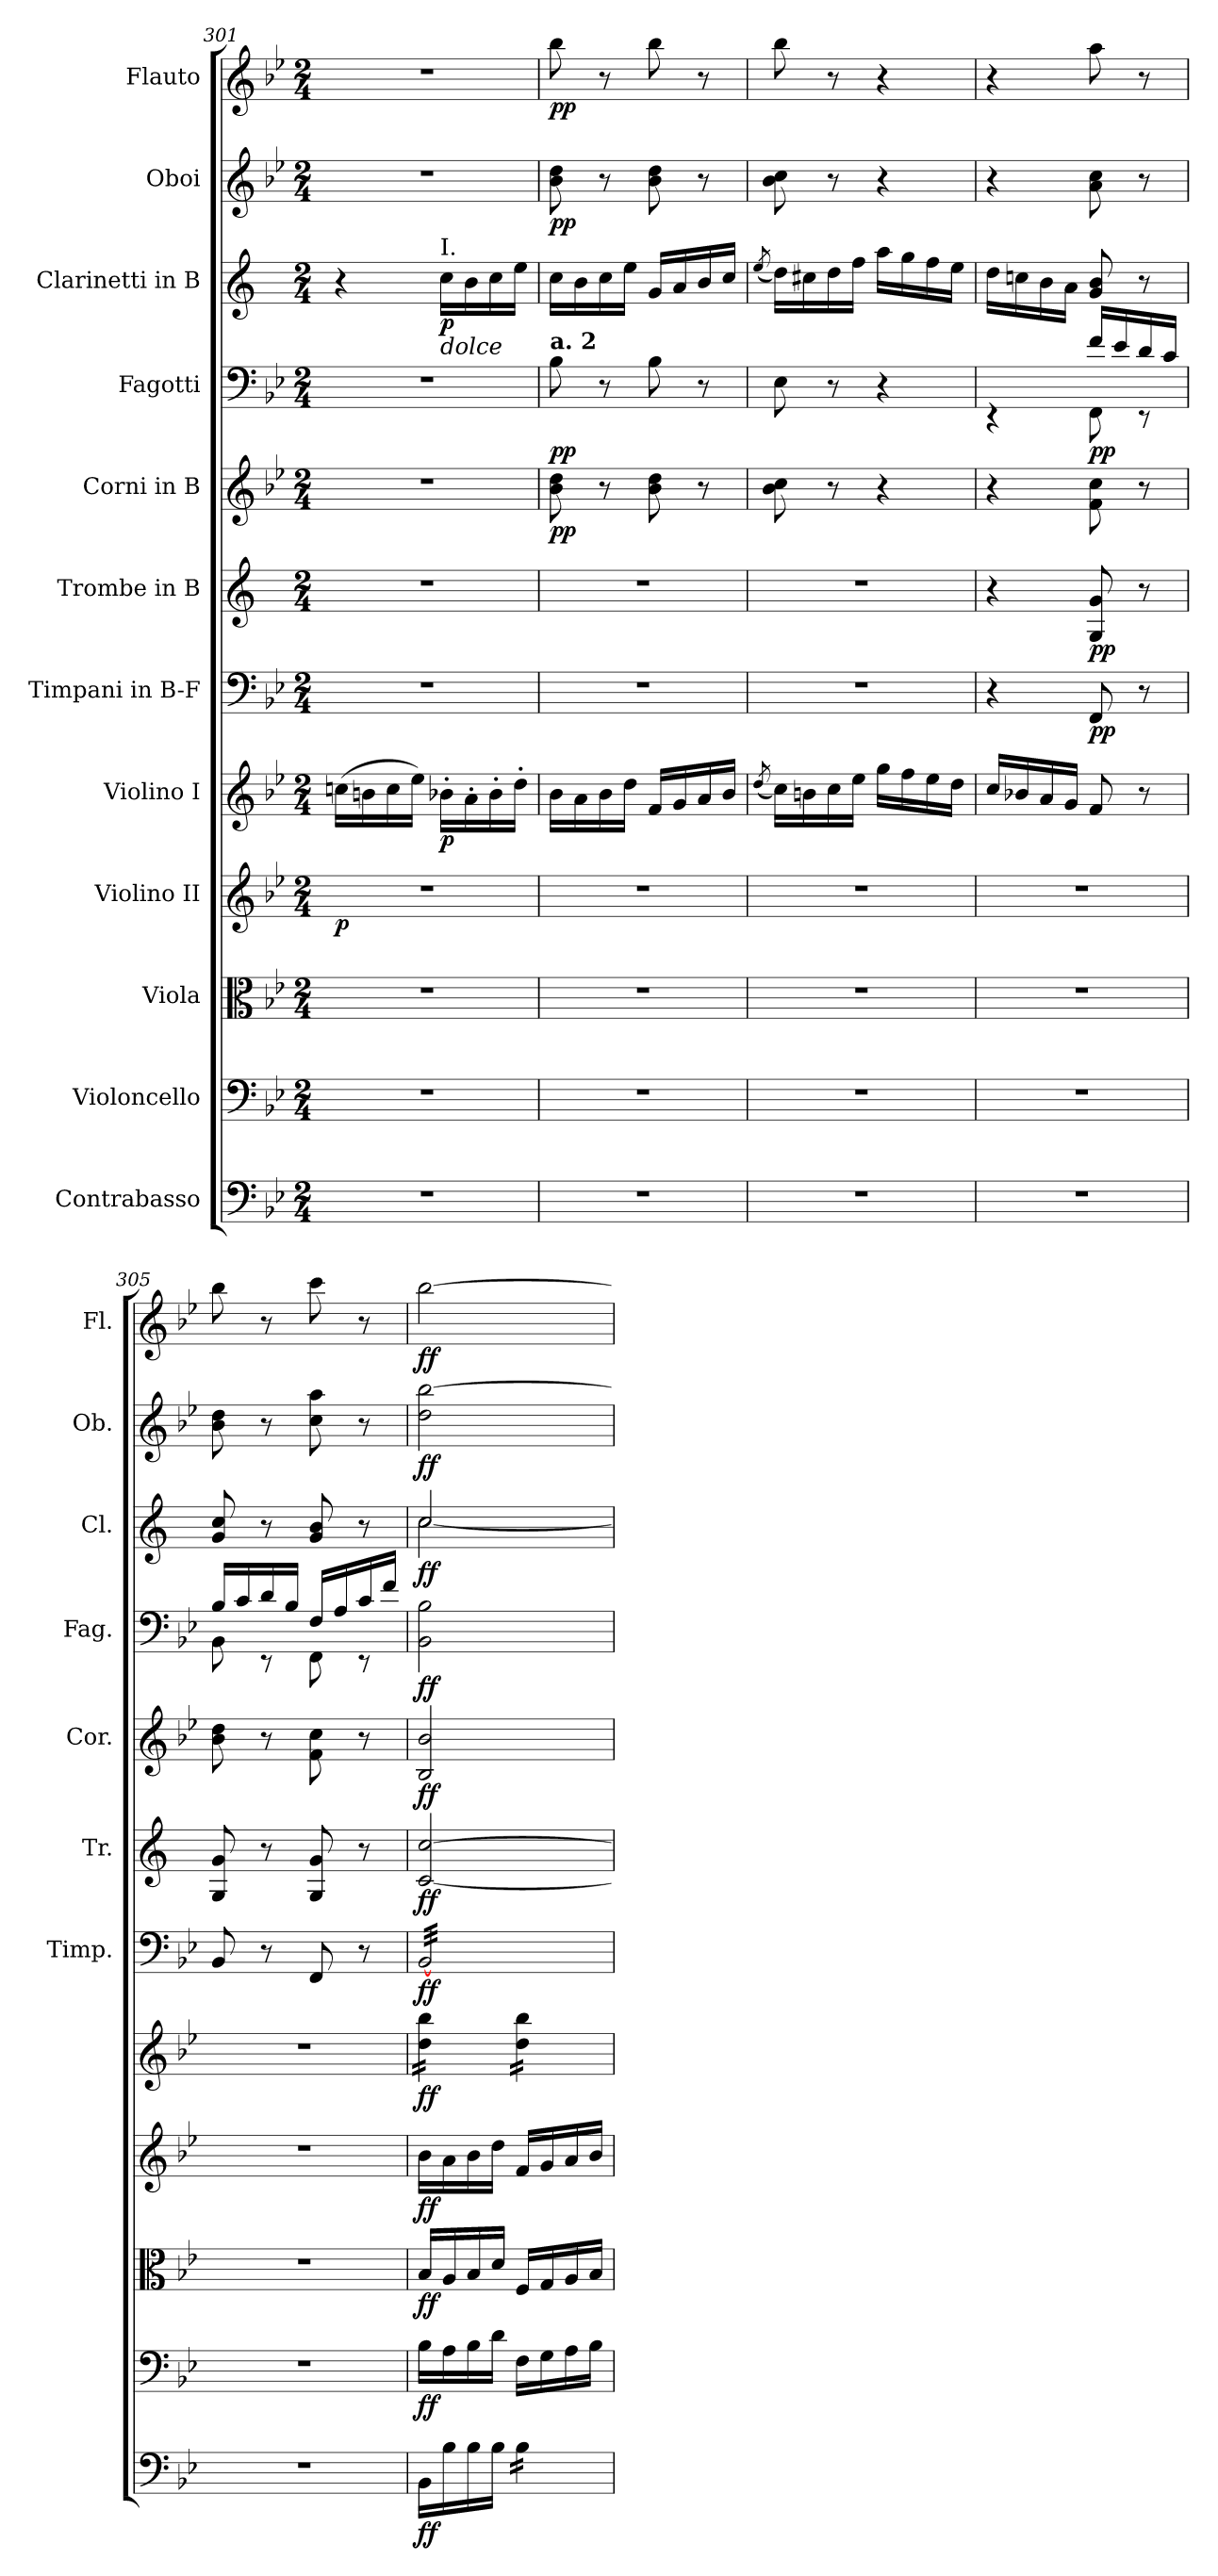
**kern	**dynam	**kern	**dynam	**kern	**dynam	**kern	**dynam	**kern	**dynam	**kern	**dynam	**kern	**dynam	**kern	**dynam	**kern	**dynam	**kern	**dynam	**kern	**dynam	**kern	**dynam
*part12	*part12	*part11	*part11	*part10	*part10	*part9	*part9	*part8	*part8	*part7	*part7	*part6	*part6	*part5	*part5	*part4	*part4	*part3	*part3	*part2	*part2	*part1	*part1
*staff12	*staff12	*staff11	*staff11	*staff10	*staff10	*staff9	*staff9	*staff8	*staff8	*staff7	*staff7	*staff6	*staff6	*staff5	*staff5	*staff4	*staff4	*staff3	*staff3	*staff2	*staff2	*staff1	*staff1
*I"Contrabasso	*	*I"Violoncello	*	*I"Viola	*	*I"Violino II	*	*I"Violino I	*	*I"Timpani in B-F	*	*I"Trombe in B	*	*I"Corni in B	*	*I"Fagotti	*	*I"Clarinetti in B	*	*I"Oboi	*	*I"Flauto	*
*	*	*	*	*	*	*	*	*	*	*I'Timp.	*	*I'Tr.	*	*I'Cor.	*	*I'Fag.	*	*I'Cl.	*	*I'Ob.	*	*I'Fl.	*
*clefF4	*	*clefF4	*	*clefC3	*	*clefG2	*	*clefG2	*	*clefF4	*	*clefG2	*	*clefG2	*	*clefF4	*	*clefG2	*	*clefG2	*	*clefG2	*
*ITrd7c12	*	*	*	*	*	*	*	*	*	*	*	*ITrd1c2	*	*ITrd8c14	*	*	*	*ITrd1c2	*	*	*	*	*
*k[b-e-]	*	*k[b-e-]	*	*k[b-e-]	*	*k[b-e-]	*	*k[b-e-]	*	*k[b-e-]	*	*k[b-e-]	*	*k[b-e-]	*	*k[b-e-]	*	*k[b-e-]	*	*k[b-e-]	*	*k[b-e-]	*
*M2/4	*	*M2/4	*	*M2/4	*	*M2/4	*	*M2/4	*	*M2/4	*	*M2/4	*	*M2/4	*	*M2/4	*	*M2/4	*	*M2/4	*	*M2/4	*
=301	=301	=301	=301	=301	=301	=301	=301	=301	=301	=301	=301	=301	=301	=301	=301	=301	=301	=301	=301	=301	=301	=301	=301
!	!	!	!	!	!	!	!LO:DY:b	!	!	!	!	!	!	!	!	!	!	!	!	!	!	!	!
2r	.	2r	.	2r	.	2r	p	(16ccn\LL	.	2r	.	2r	.	2r	.	2r	.	4r	.	2r	.	2r	.
.	.	.	.	.	.	.	.	16bn\	.	.	.	.	.	.	.	.	.	.	.	.	.	.	.
.	.	.	.	.	.	.	.	16cc\	.	.	.	.	.	.	.	.	.	.	.	.	.	.	.
.	.	.	.	.	.	.	.	16ee-\JJ)	.	.	.	.	.	.	.	.	.	.	.	.	.	.	.
!	!	!	!	!	!	!	!	!	!	!	!	!	!	!	!	!	!	!LO:TX:a:t=I.	!	!	!	!	!
!	!	!	!	!	!	!	!	!	!	!	!	!	!	!	!	!	!	!LO:TX:b:i:t=dolce	!	!	!	!	!
!	!	!	!	!	!	!	!	!	!LO:DY:b	!	!	!	!	!	!	!	!	!	!LO:DY:b	!	!	!	!
.	.	.	.	.	.	.	.	16b-X'\LL	p	.	.	.	.	.	.	.	.	16b-\LL	p	.	.	.	.
.	.	.	.	.	.	.	.	16a'\	.	.	.	.	.	.	.	.	.	16a\	.	.	.	.	.
.	.	.	.	.	.	.	.	16b-'\	.	.	.	.	.	.	.	.	.	16b-\	.	.	.	.	.
.	.	.	.	.	.	.	.	16dd'\JJ	.	.	.	.	.	.	.	.	.	16dd\JJ	.	.	.	.	.
=302	=302	=302	=302	=302	=302	=302	=302	=302	=302	=302	=302	=302	=302	=302	=302	=302	=302	=302	=302	=302	=302	=302	=302
!	!	!	!	!	!	!	!	!	!	!	!	!	!	!	!	!LO:TX:a:B:t=a. 2	!	!	!	!	!	!	!
!	!	!	!	!	!	!	!	!	!	!	!	!	!	!	!LO:DY:b	!	!LO:DY:b	!	!	!	!LO:DY:b	!	!LO:DY:b
2r	.	2r	.	2r	.	2r	.	16b-\LL	.	2r	.	2r	.	8B-\ 8d\	pp	8B-\	pp	16b-\LL	.	8b-\ 8dd\	pp	8bb-\	pp
.	.	.	.	.	.	.	.	16a\	.	.	.	.	.	.	.	.	.	16a\	.	.	.	.	.
.	.	.	.	.	.	.	.	16b-\	.	.	.	.	.	8r	.	8r	.	16b-\	.	8r	.	8r	.
.	.	.	.	.	.	.	.	16dd\JJ	.	.	.	.	.	.	.	.	.	16dd\JJ	.	.	.	.	.
.	.	.	.	.	.	.	.	16f/LL	.	.	.	.	.	8B-\ 8d\	.	8B-\	.	16f/LL	.	8b-\ 8dd\	.	8bb-\	.
.	.	.	.	.	.	.	.	16g/	.	.	.	.	.	.	.	.	.	16g/	.	.	.	.	.
.	.	.	.	.	.	.	.	16a/	.	.	.	.	.	8r	.	8r	.	16a/	.	8r	.	8r	.
.	.	.	.	.	.	.	.	16b-/JJ	.	.	.	.	.	.	.	.	.	16b-/JJ	.	.	.	.	.
=303	=303	=303	=303	=303	=303	=303	=303	=303	=303	=303	=303	=303	=303	=303	=303	=303	=303	=303	=303	=303	=303	=303	=303
.	.	.	.	.	.	.	.	(8qdd/	.	.	.	.	.	.	.	.	.	(8qdd/	.	.	.	.	.
2r	.	2r	.	2r	.	2r	.	16cc\LL)	.	2r	.	2r	.	8B-\ 8c\	.	8E-\	.	16cc\LL)	.	8b-\ 8cc\	.	8bb-\	.
.	.	.	.	.	.	.	.	16bn\	.	.	.	.	.	.	.	.	.	16bn\	.	.	.	.	.
.	.	.	.	.	.	.	.	16cc\	.	.	.	.	.	8r	.	8r	.	16cc\	.	8r	.	8r	.
.	.	.	.	.	.	.	.	16ee-\JJ	.	.	.	.	.	.	.	.	.	16ee-\JJ	.	.	.	.	.
.	.	.	.	.	.	.	.	16gg\LL	.	.	.	.	.	4r	.	4r	.	16gg\LL	.	4r	.	4r	.
.	.	.	.	.	.	.	.	16ff\	.	.	.	.	.	.	.	.	.	16ff\	.	.	.	.	.
.	.	.	.	.	.	.	.	16ee-\	.	.	.	.	.	.	.	.	.	16ee-\	.	.	.	.	.
.	.	.	.	.	.	.	.	16dd\JJ	.	.	.	.	.	.	.	.	.	16dd\JJ	.	.	.	.	.
=304	=304	=304	=304	=304	=304	=304	=304	=304	=304	=304	=304	=304	=304	=304	=304	=304	=304	=304	=304	=304	=304	=304	=304
*	*	*	*	*	*	*	*	*	*	*	*	*	*	*	*	*^	*	*	*	*	*	*	*
2r	.	2r	.	2r	.	2r	.	16cc/LL	.	4r	.	4r	.	4r	.	4rEE	4ryy	.	16cc\LL	.	4r	.	4r	.
.	.	.	.	.	.	.	.	16b-X/	.	.	.	.	.	.	.	.	.	.	16b-X\	.	.	.	.	.
.	.	.	.	.	.	.	.	16a/	.	.	.	.	.	.	.	.	.	.	16a\	.	.	.	.	.
.	.	.	.	.	.	.	.	16g/JJ	.	.	.	.	.	.	.	.	.	.	16g\JJ	.	.	.	.	.
!	!	!	!	!	!	!	!	!	!	!	!LO:DY:b	!	!LO:DY:b	!	!	!	!	!LO:DY:b	!	!	!	!	!	!
.	.	.	.	.	.	.	.	8f/	.	8FF/	pp	8F/ 8f/	pp	8F\ 8c\	.	16f/LL	8FF\	pp	8f/ 8a/	.	8a\ 8cc\	.	8aa\	.
.	.	.	.	.	.	.	.	.	.	.	.	.	.	.	.	16e-/	.	.	.	.	.	.	.	.
.	.	.	.	.	.	.	.	8r	.	8r	.	8r	.	8r	.	16d/	8r	.	8r	.	8r	.	8r	.
.	.	.	.	.	.	.	.	.	.	.	.	.	.	.	.	16c/JJ	.	.	.	.	.	.	.	.
=305	=305	=305	=305	=305	=305	=305	=305	=305	=305	=305	=305	=305	=305	=305	=305	=305	=305	=305	=305	=305	=305	=305	=305	=305
2r	.	2r	.	2r	.	2r	.	2r	.	8BB-/	.	8F/ 8f/	.	8B-\ 8d\	.	16B-/LL	8BB-\	.	8f/ 8b-/	.	8b-\ 8dd\	.	8bb-\	.
.	.	.	.	.	.	.	.	.	.	.	.	.	.	.	.	16c/	.	.	.	.	.	.	.	.
.	.	.	.	.	.	.	.	.	.	8r	.	8r	.	8r	.	16d/	8r	.	8r	.	8r	.	8r	.
.	.	.	.	.	.	.	.	.	.	.	.	.	.	.	.	16B-/JJ	.	.	.	.	.	.	.	.
.	.	.	.	.	.	.	.	.	.	8FF/	.	8F/ 8f/	.	8F\ 8c\	.	16F/LL	8FF\	.	8f/ 8a/	.	8cc\ 8aa\	.	8ccc\	.
.	.	.	.	.	.	.	.	.	.	.	.	.	.	.	.	16A/	.	.	.	.	.	.	.	.
.	.	.	.	.	.	.	.	.	.	8r	.	8r	.	8r	.	16c/	8r	.	8r	.	8r	.	8r	.
.	.	.	.	.	.	.	.	.	.	.	.	.	.	.	.	16f/JJ	.	.	.	.	.	.	.	.
*	*	*	*	*	*	*	*	*	*	*	*	*	*	*	*	*v	*v	*	*	*	*	*	*	*
=306	=306	=306	=306	=306	=306	=306	=306	=306	=306	=306	=306	=306	=306	=306	=306	=306	=306	=306	=306	=306	=306	=306	=306
*	*	*	*	*	*	*	*	*	*	*	*	*	*	*	*	*	*	*^	*	*	*	*	*
!	!LO:DY:b	!	!LO:DY:b	!	!LO:DY:b	!	!LO:DY:b	!	!LO:DY:b	!	!LO:DY:b	!	!LO:DY:b	!	!LO:DY:b	!	!LO:DY:b	!	!	!LO:DY:b	!	!LO:DY:b	!	!LO:DY:b
*	*	*	*	*	*	*	*	*tremolo	*	*	*	*	*	*	*	*	*	*	*	*	*	*	*	*
*	*	*	*	*	*	*	*	*	*	*tremolo	*	*	*	*	*	*	*	*	*	*	*	*	*	*
16BBB-\LL	ff	16B-\LL	ff	16B-/LL	ff	16b-\LL	ff	16dd\ 16bb-\LL	ff	[32BB-/LLL	ff	[2B-/ [2b-/	ff	2BB-/ 2B-/	ff	2BB-\ 2B-\	ff	2b-/	[2b-\	ff	2dd\ [2bb-\	ff	[2bb-\	ff
.	.	.	.	.	.	.	.	.	.	32BB-/	.	.	.	.	.	.	.	.	.	.	.	.	.	.
16BB-\	.	16A\	.	16A/	.	16a\	.	16dd\ 16bb-\	.	32BB-/	.	.	.	.	.	.	.	.	.	.	.	.	.	.
.	.	.	.	.	.	.	.	.	.	32BB-/	.	.	.	.	.	.	.	.	.	.	.	.	.	.
16BB-\	.	16B-\	.	16B-/	.	16b-\	.	16dd\ 16bb-\	.	32BB-/	.	.	.	.	.	.	.	.	.	.	.	.	.	.
.	.	.	.	.	.	.	.	.	.	32BB-/	.	.	.	.	.	.	.	.	.	.	.	.	.	.
16BB-\JJ	.	16d\JJ	.	16d/JJ	.	16dd\JJ	.	16dd\ 16bb-\JJ	.	32BB-/	.	.	.	.	.	.	.	.	.	.	.	.	.	.
.	.	.	.	.	.	.	.	.	.	32BB-/	.	.	.	.	.	.	.	.	.	.	.	.	.	.
*tremolo	*	*	*	*	*	*	*	*	*	*	*	*	*	*	*	*	*	*	*	*	*	*	*	*
16BB-\LL	.	16F\LL	.	16F/LL	.	16f/LL	.	16dd\ 16bb-\LL	.	32BB-/	.	.	.	.	.	.	.	.	.	.	.	.	.	.
.	.	.	.	.	.	.	.	.	.	32BB-/	.	.	.	.	.	.	.	.	.	.	.	.	.	.
16BB-\	.	16G\	.	16G/	.	16g/	.	16dd\ 16bb-\	.	32BB-/	.	.	.	.	.	.	.	.	.	.	.	.	.	.
.	.	.	.	.	.	.	.	.	.	32BB-/	.	.	.	.	.	.	.	.	.	.	.	.	.	.
16BB-\	.	16A\	.	16A/	.	16a/	.	16dd\ 16bb-\	.	32BB-/	.	.	.	.	.	.	.	.	.	.	.	.	.	.
.	.	.	.	.	.	.	.	.	.	32BB-/	.	.	.	.	.	.	.	.	.	.	.	.	.	.
16BB-\JJ	.	16B-\JJ	.	16B-/JJ	.	16b-/JJ	.	16dd\ 16bb-\JJ	.	32BB-/	.	.	.	.	.	.	.	.	.	.	.	.	.	.
*	*	*	*	*	*	*	*	*Xtremolo	*	*	*	*	*	*	*	*	*	*	*	*	*	*	*	*
*Xtremolo	*	*	*	*	*	*	*	*	*	*	*	*	*	*	*	*	*	*	*	*	*	*	*	*
.	.	.	.	.	.	.	.	.	.	32BB-/JJJ	.	.	.	.	.	.	.	.	.	.	.	.	.	.
*	*	*	*	*	*	*	*	*	*	*Xtremolo	*	*	*	*	*	*	*	*	*	*	*	*	*	*
*	*	*	*	*	*	*	*	*	*	*	*	*	*	*	*	*	*	*v	*v	*	*	*	*	*
=	=	=	=	=	=	=	=	=	=	=	=	=	=	=	=	=	=	=	=	=	=	=	=
*-	*-	*-	*-	*-	*-	*-	*-	*-	*-	*-	*-	*-	*-	*-	*-	*-	*-	*-	*-	*-	*-	*-	*-
